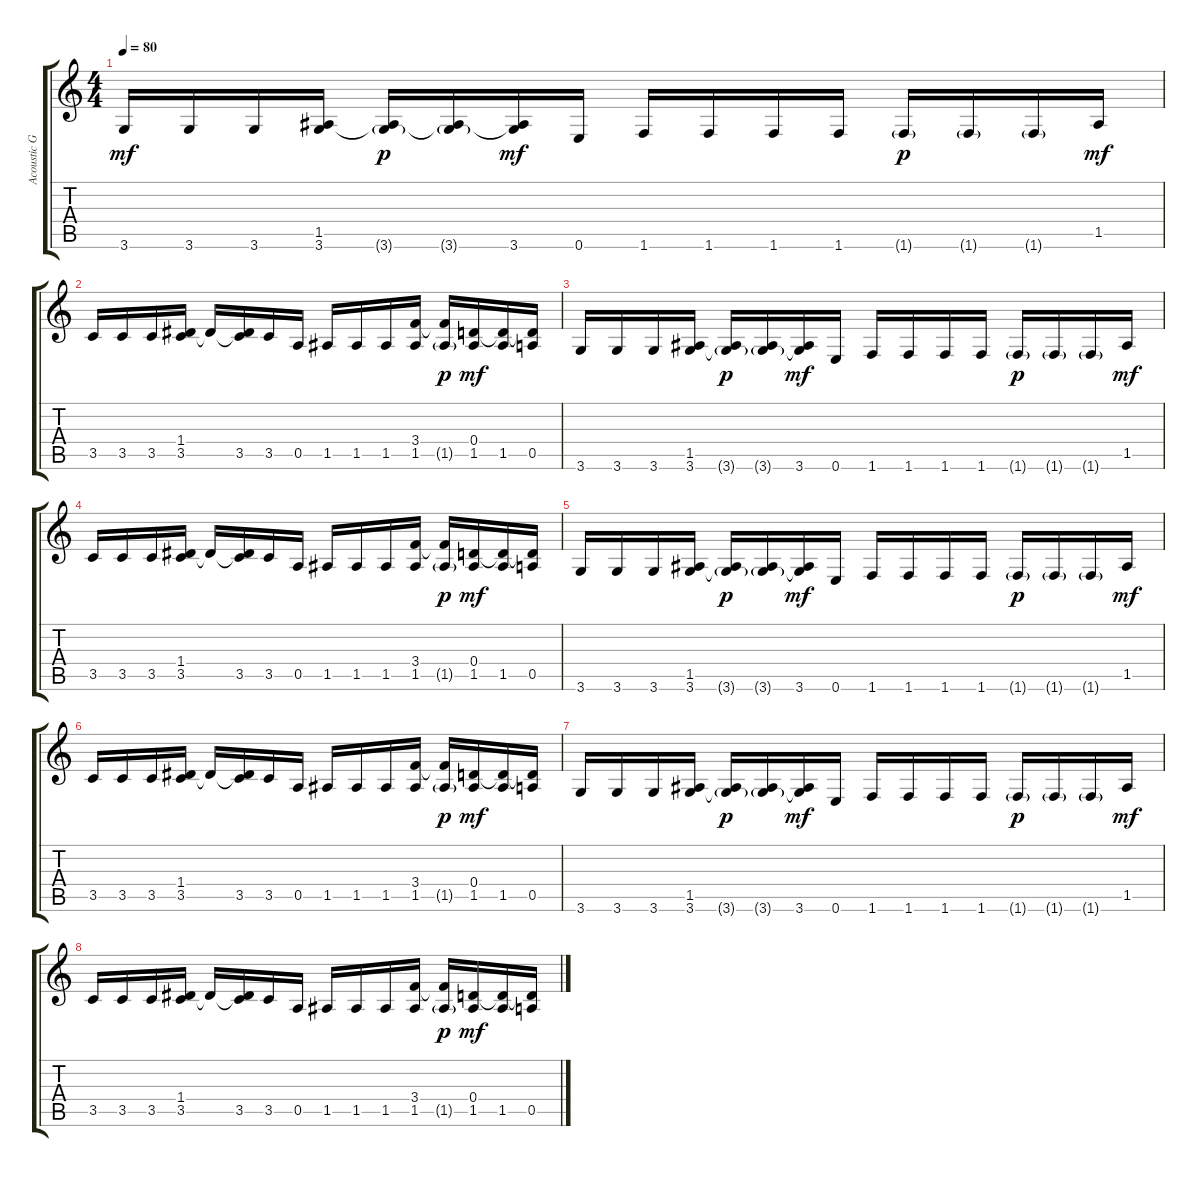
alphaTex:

\track ("Acoustic Guitar" "Acoustic G") {instrument acousticguitarsteel}
\staff {score tabs}
\tuning (E4 B3 G3 D3 A2 E2) {hide}
\ts (4 4)
\tempo 80
\clef g2
\ks c
3.6.16{dy mf} 3.6.16 3.6.16 (1.5 3.6).16 (1.5{t} 3.6{g}).16{dy p} (1.5{t} 3.6{g}).16 (1.5{t} 3.6).16{dy mf} 0.6.16 1.6.16 1.6.16 1.6.16 1.6.16 1.6{g}.16{dy p} 1.6{g}.16 1.6{g}.16 1.5.16{dy mf} |
3.5.16 3.5.16 3.5.16 (1.4 3.5).16 1.4{t}.16 (1.4{t} 3.5).16 3.5.16 0.5.16 1.5.16 1.5.16 1.5.16 (3.4 1.5).16 (3.4{t} 1.5{g}).16{dy p} (0.4 1.5).16{dy mf} (0.4{t} 1.5).16 (0.4{t} 0.5).16 |
3.6.16 3.6.16 3.6.16 (1.5 3.6).16 (1.5{t} 3.6{g}).16{dy p} (1.5{t} 3.6{g}).16 (1.5{t} 3.6).16{dy mf} 0.6.16 1.6.16 1.6.16 1.6.16 1.6.16 1.6{g}.16{dy p} 1.6{g}.16 1.6{g}.16 1.5.16{dy mf} |
3.5.16 3.5.16 3.5.16 (1.4 3.5).16 1.4{t}.16 (1.4{t} 3.5).16 3.5.16 0.5.16 1.5.16 1.5.16 1.5.16 (3.4 1.5).16 (3.4{t} 1.5{g}).16{dy p} (0.4 1.5).16{dy mf} (0.4{t} 1.5).16 (0.4{t} 0.5).16 |
3.6.16 3.6.16 3.6.16 (1.5 3.6).16 (1.5{t} 3.6{g}).16{dy p} (1.5{t} 3.6{g}).16 (1.5{t} 3.6).16{dy mf} 0.6.16 1.6.16 1.6.16 1.6.16 1.6.16 1.6{g}.16{dy p} 1.6{g}.16 1.6{g}.16 1.5.16{dy mf} |
3.5.16 3.5.16 3.5.16 (1.4 3.5).16 1.4{t}.16 (1.4{t} 3.5).16 3.5.16 0.5.16 1.5.16 1.5.16 1.5.16 (3.4 1.5).16 (3.4{t} 1.5{g}).16{dy p} (0.4 1.5).16{dy mf} (0.4{t} 1.5).16 (0.4{t} 0.5).16 |
3.6.16 3.6.16 3.6.16 (1.5 3.6).16 (1.5{t} 3.6{g}).16{dy p} (1.5{t} 3.6{g}).16 (1.5{t} 3.6).16{dy mf} 0.6.16 1.6.16 1.6.16 1.6.16 1.6.16 1.6{g}.16{dy p} 1.6{g}.16 1.6{g}.16 1.5.16{dy mf} |
3.5.16 3.5.16 3.5.16 (1.4 3.5).16 1.4{t}.16 (1.4{t} 3.5).16 3.5.16 0.5.16 1.5.16 1.5.16 1.5.16 (3.4 1.5).16 (3.4{t} 1.5{g}).16{dy p} (0.4 1.5).16{dy mf} (0.4{t} 1.5).16 (0.4{t} 0.5).16
